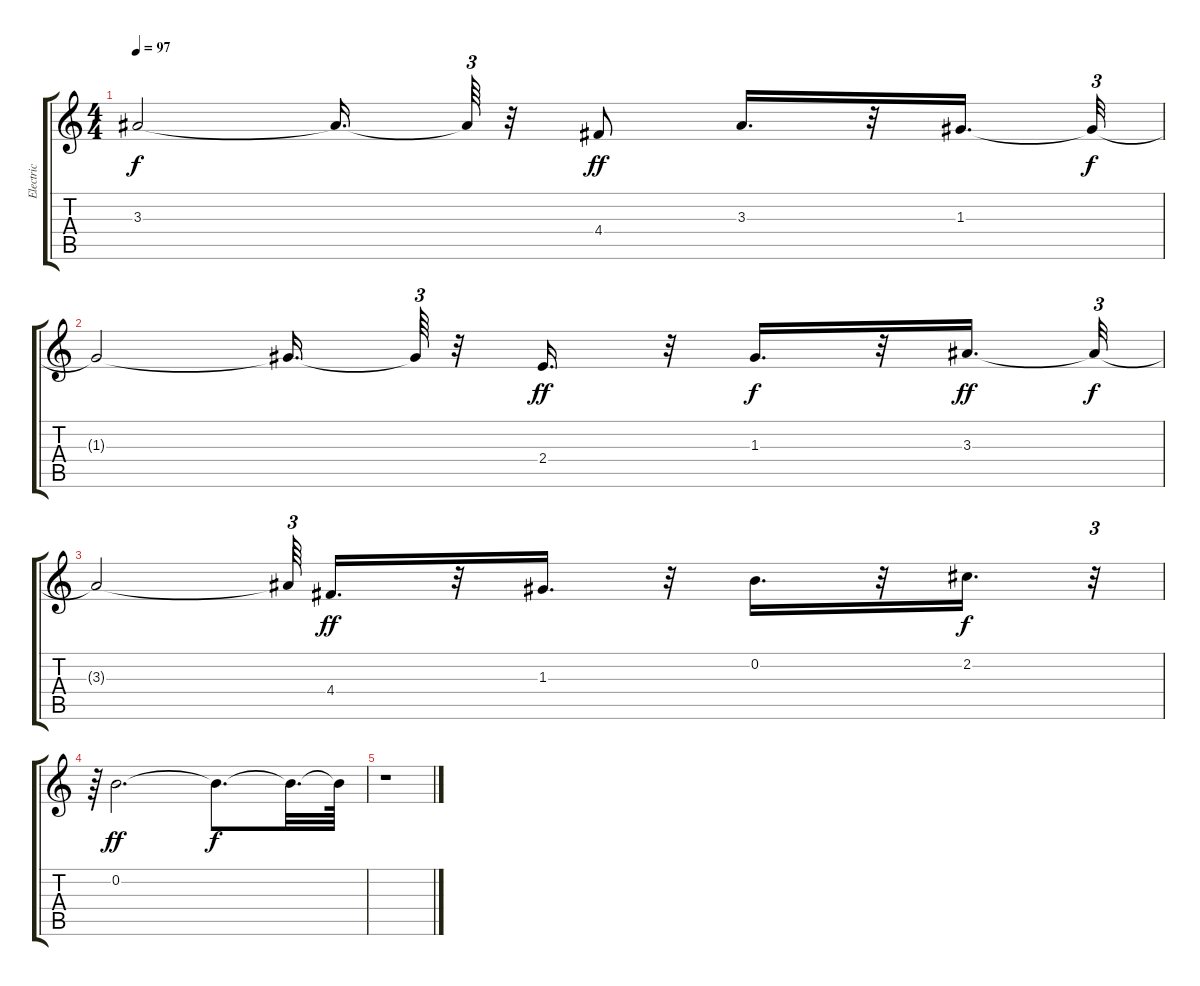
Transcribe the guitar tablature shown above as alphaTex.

\track ("Electric" "Electric") {instrument electricguitarjazz}
\staff {score tabs}
\tuning (E4 B3 G3 D3 A2 E2) {hide}
\ts (4 4)
\tempo 97
\clef g2
\ks c
3.3{t}.2{dy f} 3.3{t}.16{d} 3.3{t}.64{tu (3 2)} r.32 4.4.8{dy ff} 3.3.16{d} r.32 1.3.16{d} 1.3{t}.32{tu (3 2) dy f} |
1.3{t}.2 1.3{t}.16{d} 1.3{t}.64{tu (3 2)} r.32 2.4.16{d dy ff} r.32 1.3.16{d dy f} r.32 3.3.16{d dy ff} 3.3{t}.32{tu (3 2) dy f} |
3.3{t}.2 3.3{t}.64{tu (3 2)} 4.4.16{d dy ff} r.32 1.3.16{d} r.32 0.2.16{d} r.32 2.2.16{d dy f} r.32{tu (3 2)} |
r.64{tu (3 2)} 0.2.2{d dy ff} 0.2{t}.8{d dy f} 0.2{t}.32{d} 0.2{t}.64 |
r.1
